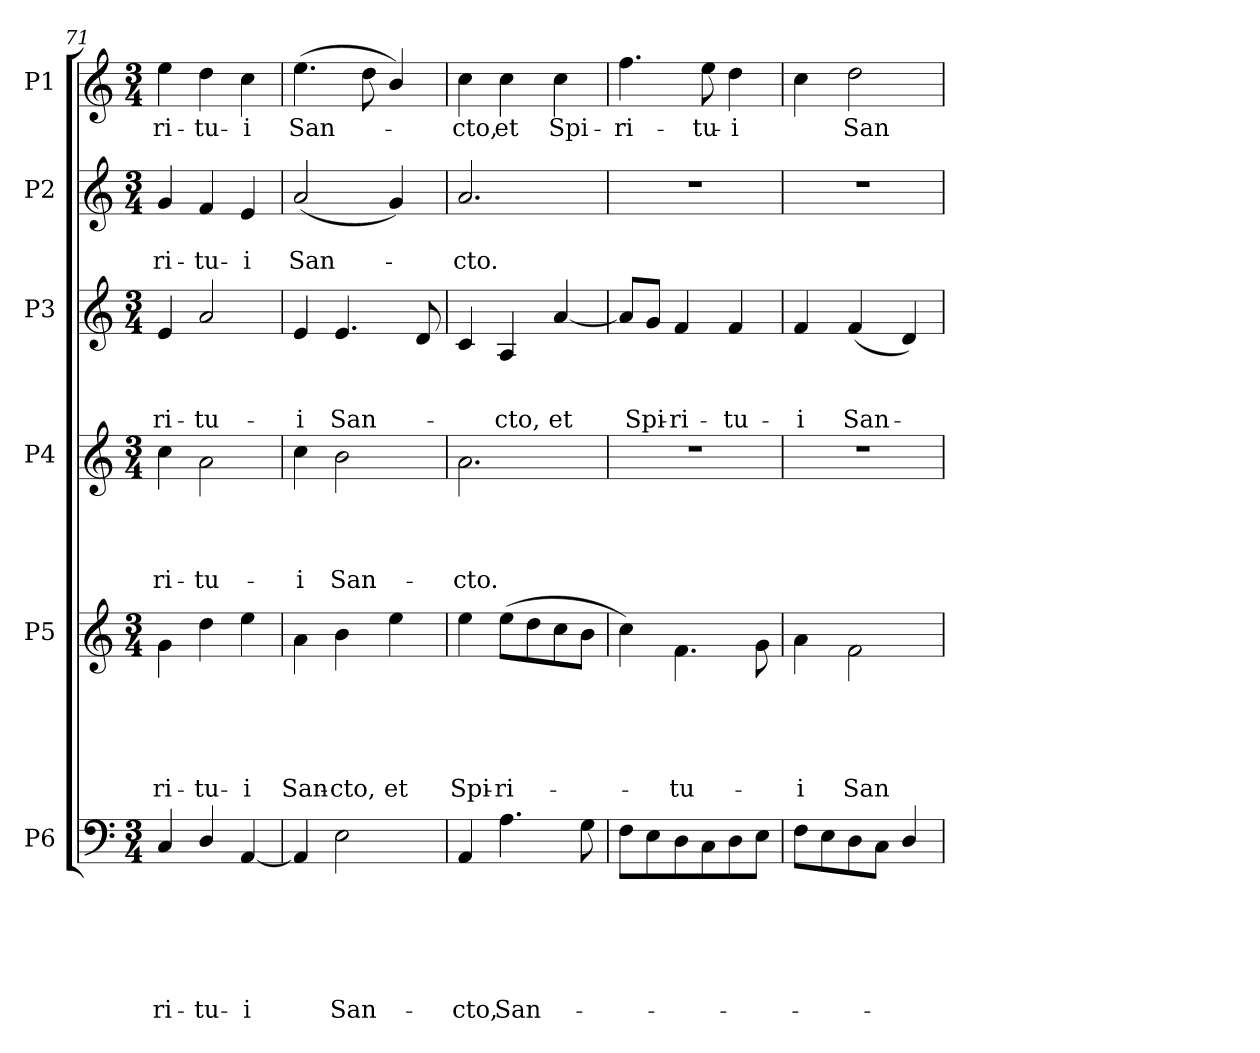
**kern	**text	**text	**text	**text	**text	**text	**kern	**text	**text	**text	**text	**text	**kern	**text	**text	**text	**text	**kern	**text	**text	**text	**kern	**text	**text	**kern	**text
*part6	*part6	*part6	*part6	*part6	*part6	*part6	*part5	*part5	*part5	*part5	*part5	*part5	*part4	*part4	*part4	*part4	*part4	*part3	*part3	*part3	*part3	*part2	*part2	*part2	*part1	*part1
*staff6	*staff6	*staff6	*staff6	*staff6	*staff6	*staff6	*staff5	*staff5	*staff5	*staff5	*staff5	*staff5	*staff4	*staff4	*staff4	*staff4	*staff4	*staff3	*staff3	*staff3	*staff3	*staff2	*staff2	*staff2	*staff1	*staff1
*I"P6	*	*	*	*	*	*	*I"P5	*	*	*	*	*	*I"P4	*	*	*	*	*I"P3	*	*	*	*I"P2	*	*	*I"P1	*
!!LO:PB:g=z
*clefF4	*	*	*	*	*	*	*clefG2	*	*	*	*	*	*clefG2	*	*	*	*	*clefG2	*	*	*	*clefG2	*	*	*clefG2	*
*	*	*	*	*	*	*	*ITrd7c12	*	*	*	*	*	*ITrd7c12	*	*	*	*	*	*	*	*	*	*	*	*	*
*k[]	*	*	*	*	*	*	*k[]	*	*	*	*	*	*k[]	*	*	*	*	*k[]	*	*	*	*k[]	*	*	*k[]	*
*C:	*	*	*	*	*	*	*C:	*	*	*	*	*	*C:	*	*	*	*	*C:	*	*	*	*C:	*	*	*C:	*
*M3/4	*	*	*	*	*	*	*M3/4	*	*	*	*	*	*M3/4	*	*	*	*	*M3/4	*	*	*	*M3/4	*	*	*M3/4	*
=71	=71	=71	=71	=71	=71	=71	=71	=71	=71	=71	=71	=71	=71	=71	=71	=71	=71	=71	=71	=71	=71	=71	=71	=71	=71	=71
!	!	!	!	!	!	!LO:LY:b	!	!	!	!	!	!LO:LY:b	!	!	!	!	!LO:LY:b	!	!	!	!LO:LY:b	!	!	!LO:LY:b	!	!LO:LY:b
4C/	.	.	.	.	.	-ri-	4G\	.	.	.	.	-ri-	4c\	.	.	.	-ri-	4e/	.	.	-ri-	4g/	.	-ri-	4ee\	-ri-
!	!	!	!	!	!	!LO:LY:b	!	!	!	!	!	!LO:LY:b	!	!	!	!	!LO:LY:b	!	!	!	!LO:LY:b	!	!	!LO:LY:b	!	!LO:LY:b
4D/	.	.	.	.	.	-tu-	4d\	.	.	.	.	-tu-	2A\	.	.	.	-tu-	2a/	.	.	-tu-	4f/	.	-tu-	4dd\	-tu-
!	!	!	!	!	!	!LO:LY:b	!	!	!	!	!	!LO:LY:b	!	!	!	!	!	!	!	!	!	!	!	!LO:LY:b	!	!LO:LY:b
[<4AA/	.	.	.	.	.	-i	4e\	.	.	.	.	-i	.	.	.	.	.	.	.	.	.	4e/	.	-i	4cc\	-i
=72	=72	=72	=72	=72	=72	=72	=72	=72	=72	=72	=72	=72	=72	=72	=72	=72	=72	=72	=72	=72	=72	=72	=72	=72	=72	=72
!	!	!	!	!	!	!	!	!	!	!	!	!LO:LY:b	!	!	!	!	!LO:LY:b	!	!	!	!LO:LY:b	!	!	!LO:LY:b	!	!LO:LY:b
4AA/]	.	.	.	.	.	.	4A\	.	.	.	.	San-	4c\	.	.	.	-i	4e/	.	.	-i	(<2a/	.	San-	(>4.ee\	San-
!	!	!	!	!	!	!LO:LY:b	!	!	!	!	!	!LO:LY:b	!	!	!	!	!LO:LY:b	!	!	!	!LO:LY:b	!	!	!	!	!
2E\	.	.	.	.	.	San-	4B\	.	.	.	.	-cto,	2B\	.	.	.	San-	4.e/	.	.	San-	.	.	.	.	.
.	.	.	.	.	.	.	.	.	.	.	.	.	.	.	.	.	.	.	.	.	.	.	.	.	8dd\	.
!	!	!	!	!	!	!	!	!	!	!	!	!LO:LY:b	!	!	!	!	!	!	!	!	!	!	!	!	!	!
.	.	.	.	.	.	.	4e\	.	.	.	.	et	.	.	.	.	.	.	.	.	.	4g/)	.	.	4b/)	.
.	.	.	.	.	.	.	.	.	.	.	.	.	.	.	.	.	.	8d/	.	.	.	.	.	.	.	.
=73	=73	=73	=73	=73	=73	=73	=73	=73	=73	=73	=73	=73	=73	=73	=73	=73	=73	=73	=73	=73	=73	=73	=73	=73	=73	=73
!	!	!	!	!	!	!LO:LY:b	!	!	!	!	!	!LO:LY:b	!	!	!	!	!LO:LY:b	!	!	!	!	!	!	!LO:LY:b	!	!LO:LY:b
4AA/	.	.	.	.	.	-cto,	4e\	.	.	.	.	Spi-	2.A\	.	.	.	-cto.	4c/	.	.	.	2.a/	.	-cto.	4cc\	-cto,
!	!	!	!	!	!	!LO:LY:b	!	!	!	!	!	!LO:LY:b	!	!	!	!	!	!	!	!	!LO:LY:b	!	!	!	!	!LO:LY:b
4.A\	.	.	.	.	.	San-	(>8e\L	.	.	.	.	-ri-	.	.	.	.	.	4A/	.	.	-cto,	.	.	.	4cc\	et
.	.	.	.	.	.	.	8d\	.	.	.	.	.	.	.	.	.	.	.	.	.	.	.	.	.	.	.
!	!	!	!	!	!	!	!	!	!	!	!	!	!	!	!	!	!	!	!	!	!LO:LY:b	!	!	!	!	!LO:LY:b
.	.	.	.	.	.	.	8c\	.	.	.	.	.	.	.	.	.	.	[<4a/	.	.	et	.	.	.	4cc\	Spi-
8G\	.	.	.	.	.	.	8B\J	.	.	.	.	.	.	.	.	.	.	.	.	.	.	.	.	.	.	.
=74	=74	=74	=74	=74	=74	=74	=74	=74	=74	=74	=74	=74	=74	=74	=74	=74	=74	=74	=74	=74	=74	=74	=74	=74	=74	=74
!	!	!	!	!	!	!	!	!	!	!	!	!	!LO:N:vis=1	!	!	!	!	!	!	!	!	!LO:N:vis=1	!	!	!	!LO:LY:b
8F\L	.	.	.	.	.	.	4c\)	.	.	.	.	.	2.r	.	.	.	.	8a/L]	.	.	.	2.r	.	.	4.ff\	-ri-
!	!	!	!	!	!	!	!	!	!	!	!	!	!	!	!	!	!	!	!	!	!LO:LY:b	!	!	!	!	!
8E\	.	.	.	.	.	.	.	.	.	.	.	.	.	.	.	.	.	8g/J	.	.	Spi-	.	.	.	.	.
!	!	!	!	!	!	!	!	!	!	!	!	!LO:LY:b	!	!	!	!	!	!	!	!	!LO:LY:b	!	!	!	!	!
8D\	.	.	.	.	.	.	4.F\	.	.	.	.	-tu-	.	.	.	.	.	4f/	.	.	-ri-	.	.	.	.	.
!	!	!	!	!	!	!	!	!	!	!	!	!	!	!	!	!	!	!	!	!	!	!	!	!	!	!LO:LY:b
8C\	.	.	.	.	.	.	.	.	.	.	.	.	.	.	.	.	.	.	.	.	.	.	.	.	8ee\	-tu-
!	!	!	!	!	!	!	!	!	!	!	!	!	!	!	!	!	!	!	!	!	!LO:LY:b	!	!	!	!	!LO:LY:b
8D\	.	.	.	.	.	.	.	.	.	.	.	.	.	.	.	.	.	4f/	.	.	-tu-	.	.	.	4dd\	-i
8E\J	.	.	.	.	.	.	8G\	.	.	.	.	.	.	.	.	.	.	.	.	.	.	.	.	.	.	.
=75	=75	=75	=75	=75	=75	=75	=75	=75	=75	=75	=75	=75	=75	=75	=75	=75	=75	=75	=75	=75	=75	=75	=75	=75	=75	=75
!	!	!	!	!	!	!	!	!	!	!	!	!LO:LY:b	!LO:N:vis=1	!	!	!	!	!	!	!	!LO:LY:b	!LO:N:vis=1	!	!	!	!
8F\L	.	.	.	.	.	.	4A\	.	.	.	.	-i	2.r	.	.	.	.	4f/	.	.	-i	2.r	.	.	4cc\	.
8E\	.	.	.	.	.	.	.	.	.	.	.	.	.	.	.	.	.	.	.	.	.	.	.	.	.	.
!	!	!	!	!	!	!	!	!	!	!	!	!LO:LY:b	!	!	!	!	!	!	!	!	!LO:LY:b	!	!	!	!	!LO:LY:b
8D\	.	.	.	.	.	.	2F\	.	.	.	.	San-	.	.	.	.	.	(<4f/	.	.	San-	.	.	.	2dd\	San-
8C\J	.	.	.	.	.	.	.	.	.	.	.	.	.	.	.	.	.	.	.	.	.	.	.	.	.	.
4D/	.	.	.	.	.	.	.	.	.	.	.	.	.	.	.	.	.	4d/)	.	.	.	.	.	.	.	.
=	=	=	=	=	=	=	=	=	=	=	=	=	=	=	=	=	=	=	=	=	=	=	=	=	=	=
*-	*-	*-	*-	*-	*-	*-	*-	*-	*-	*-	*-	*-	*-	*-	*-	*-	*-	*-	*-	*-	*-	*-	*-	*-	*-	*-
